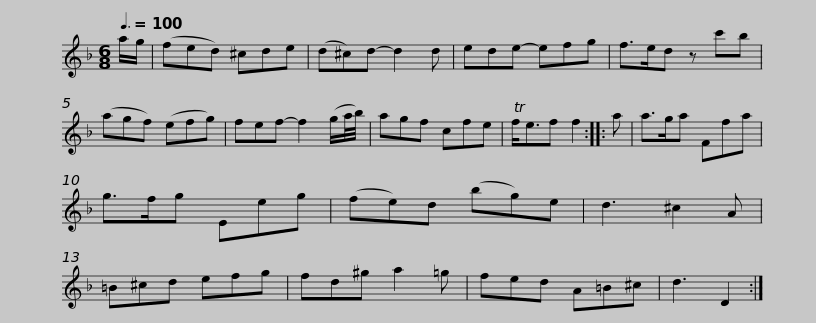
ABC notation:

X:1
L:1/8
Q:3/8=100
M:6/8
I:linebreak $
K:Dmin
V:1 treble
V:1
 a/g/ | (fed) ^cde | (d^c)d- d2 d | ede- efg | f>ed z c'b | %5
 (agf) (efg) | fef- f2 (g/a/4b/4) |$ agf cfe | Tf<ef f2 :: a | %10
 a>ga Ffa | g>fg Eeg | (fe)d (bg)e | d3 ^c2 A | =B^cd efg |$ %15
 fd^g a2 =g | fed A=B^c | d3 D2 :| %18
